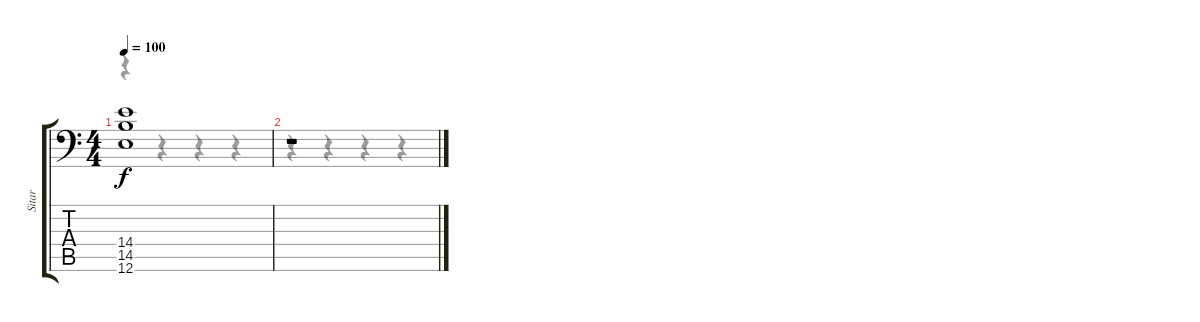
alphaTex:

\track ("Sitar" "Sitar") {instrument sitar}
\staff {score tabs}
\tuning (E4 B3 G3 D3 A2 E2) {hide}
\voice
\ts (4 4)
\tempo 100
\clef f4
\ks c
(14.4{t} 14.5{t} 12.6{t}).1{dy f} |
r.1
\voice
\clef f4
\ottava regular
\simile none
\ks c
r.4{dy f} r.4 r.4 r.4 |
r.4 r.4 r.4 r.4
